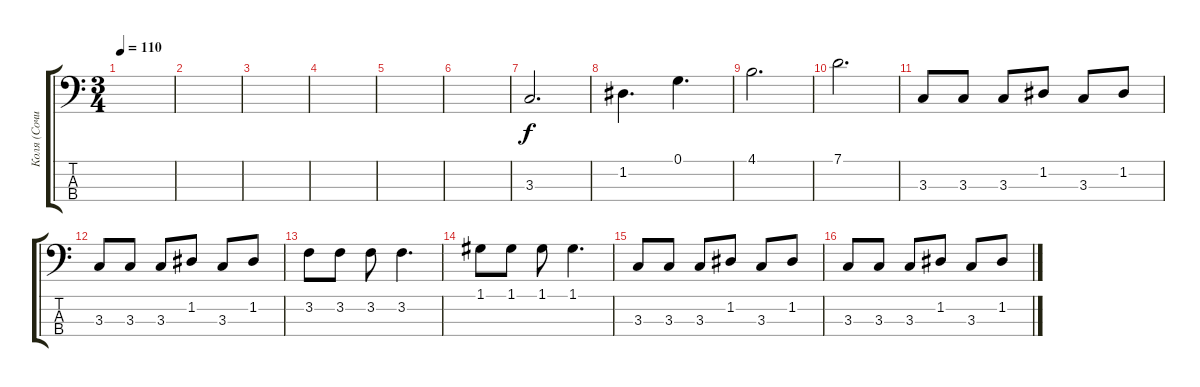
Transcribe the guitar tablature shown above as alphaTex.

\track ("Коля (Сочи) " "Коля (Сочи") {instrument electricbassfinger}
\staff {score tabs}
\tuning (G2 D2 A1 E1) {hide}
\ts (3 4)
\tempo 110
\clef f4
\ks c
|
|
|
|
|
|
3.3.2{d} |
1.2.4{d} 0.1.4{d} |
4.1.2{d} |
7.1.2{d} |
3.3.8 3.3.8 3.3.8 1.2.8 3.3.8 1.2.8 |
3.3.8 3.3.8 3.3.8 1.2.8 3.3.8 1.2.8 |
3.2.8 3.2.8 3.2.8 3.2.4{d} |
1.1.8 1.1.8 1.1.8 1.1.4{d} |
3.3.8 3.3.8 3.3.8 1.2.8 3.3.8 1.2.8 |
3.3.8 3.3.8 3.3.8 1.2.8 3.3.8 1.2.8
